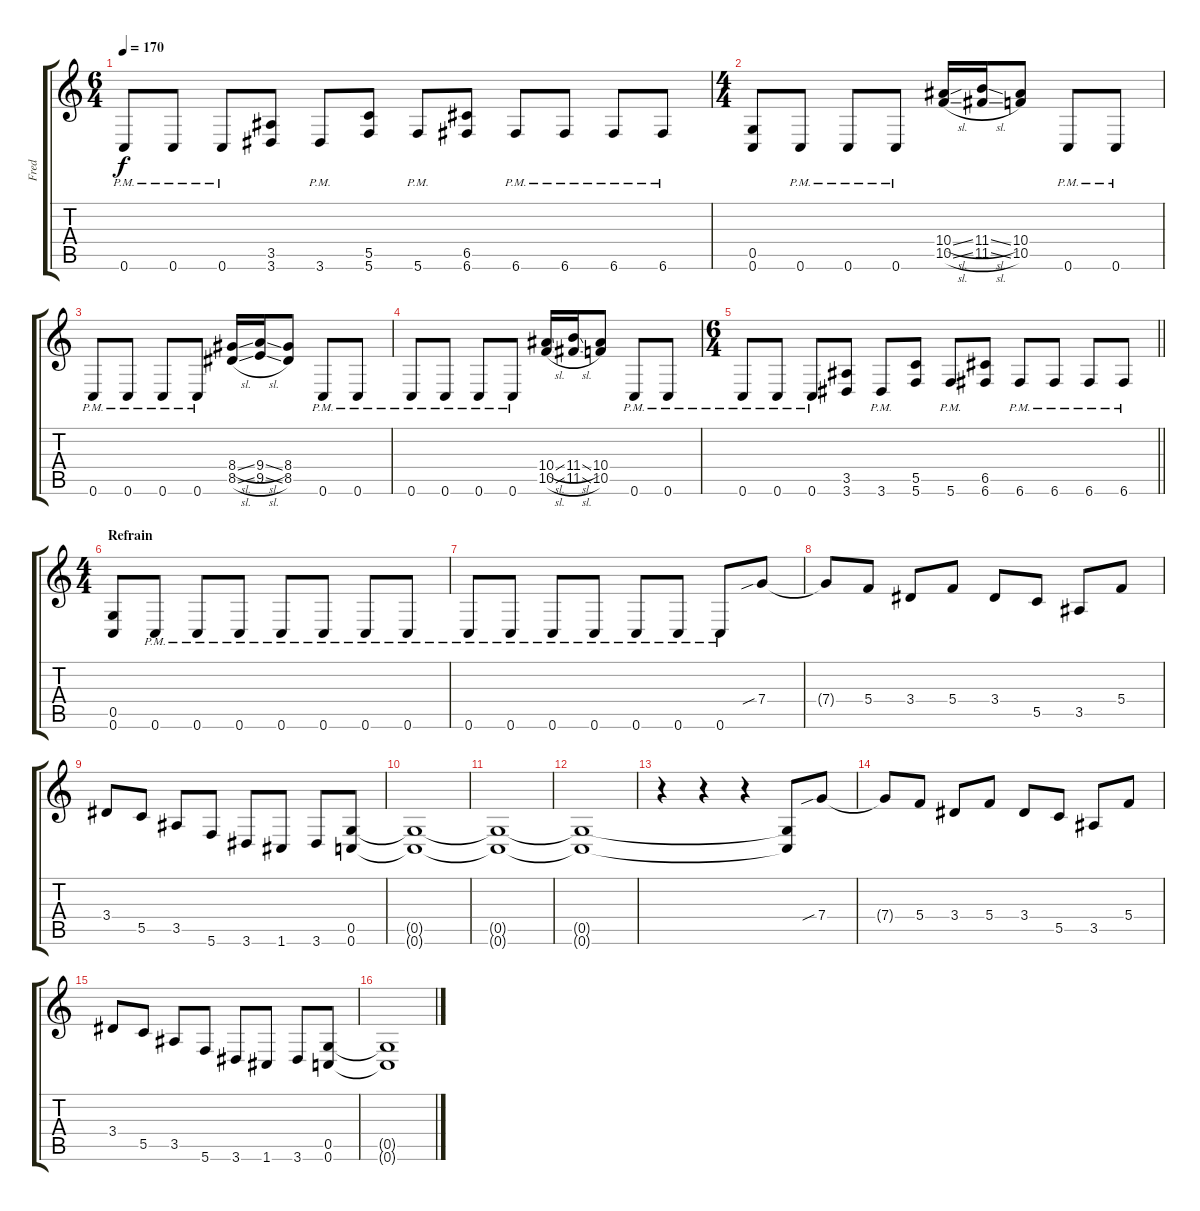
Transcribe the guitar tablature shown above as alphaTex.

\track ("Fred" "Fred") {instrument distortionguitar}
\staff {score tabs}
\tuning (D4 A3 F3 C3 G2 C2) {hide}
\ts (6 4)
\tempo 170
\clef g2
\ks c
0.6{pm}.8{dy f} 0.6{pm}.8 0.6{pm}.8 (3.5 3.6).8 3.6{pm}.8 (5.5 5.6).8 5.6{pm}.8 (6.5 6.6).8 6.6{pm}.8 6.6{pm}.8 6.6{pm}.8 6.6{pm}.8 |
\ts (4 4)
(0.5 0.6).8 0.6{pm}.8 0.6{pm}.8 0.6{pm}.8 (10.4{sl} 10.5{sl}).16 (11.4{sl} 11.5{sl}).16 (10.4 10.5).8 0.6{pm}.8 0.6{pm}.8 |
0.6{pm}.8 0.6{pm}.8 0.6{pm}.8 0.6{pm}.8 (8.4{sl} 8.5{sl}).16 (9.4{sl} 9.5{sl}).16 (8.4 8.5).8 0.6{pm}.8 0.6{pm}.8 |
0.6{pm}.8 0.6{pm}.8 0.6{pm}.8 0.6{pm}.8 (10.4{sl} 10.5{sl}).16 (11.4{sl} 11.5{sl}).16 (10.4 10.5).8 0.6{pm}.8 0.6{pm}.8 |
\ts (6 4)
\barLineRight lightlight
0.6{pm}.8 0.6{pm}.8 0.6{pm}.8 (3.5 3.6).8 3.6{pm}.8 (5.5 5.6).8 5.6{pm}.8 (6.5 6.6).8 6.6{pm}.8 6.6{pm}.8 6.6{pm}.8 6.6{pm}.8 |
\ts (4 4)
\section ("" "Refrain")
(0.5 0.6).8 0.6{pm}.8 0.6{pm}.8 0.6{pm}.8 0.6{pm}.8 0.6{pm}.8 0.6{pm}.8 0.6{pm}.8 |
0.6{pm}.8 0.6{pm}.8 0.6{pm}.8 0.6{pm}.8 0.6{pm}.8 0.6{pm}.8 0.6{pm}.8 7.4{sib}.8 |
7.4{t}.8 5.4.8 3.4.8 5.4.8 3.4.8 5.5.8 3.5.8 5.4.8 |
3.4.8 5.5.8 3.5.8 5.6.8 3.6.8 1.6.8 3.6.8 (0.5 0.6).8 |
(0.5{t} 0.6{t}).1 |
(0.5{t} 0.6{t}).1 |
(0.5{t} 0.6{t}).1 |
r.4 r.4 r.4 (0.5{t} 0.6{t}).8 7.4{sib}.8 |
7.4{t}.8 5.4.8 3.4.8 5.4.8 3.4.8 5.5.8 3.5.8 5.4.8 |
3.4.8 5.5.8 3.5.8 5.6.8 3.6.8 1.6.8 3.6.8 (0.5 0.6).8 |
(0.5{t} 0.6{t}).1
